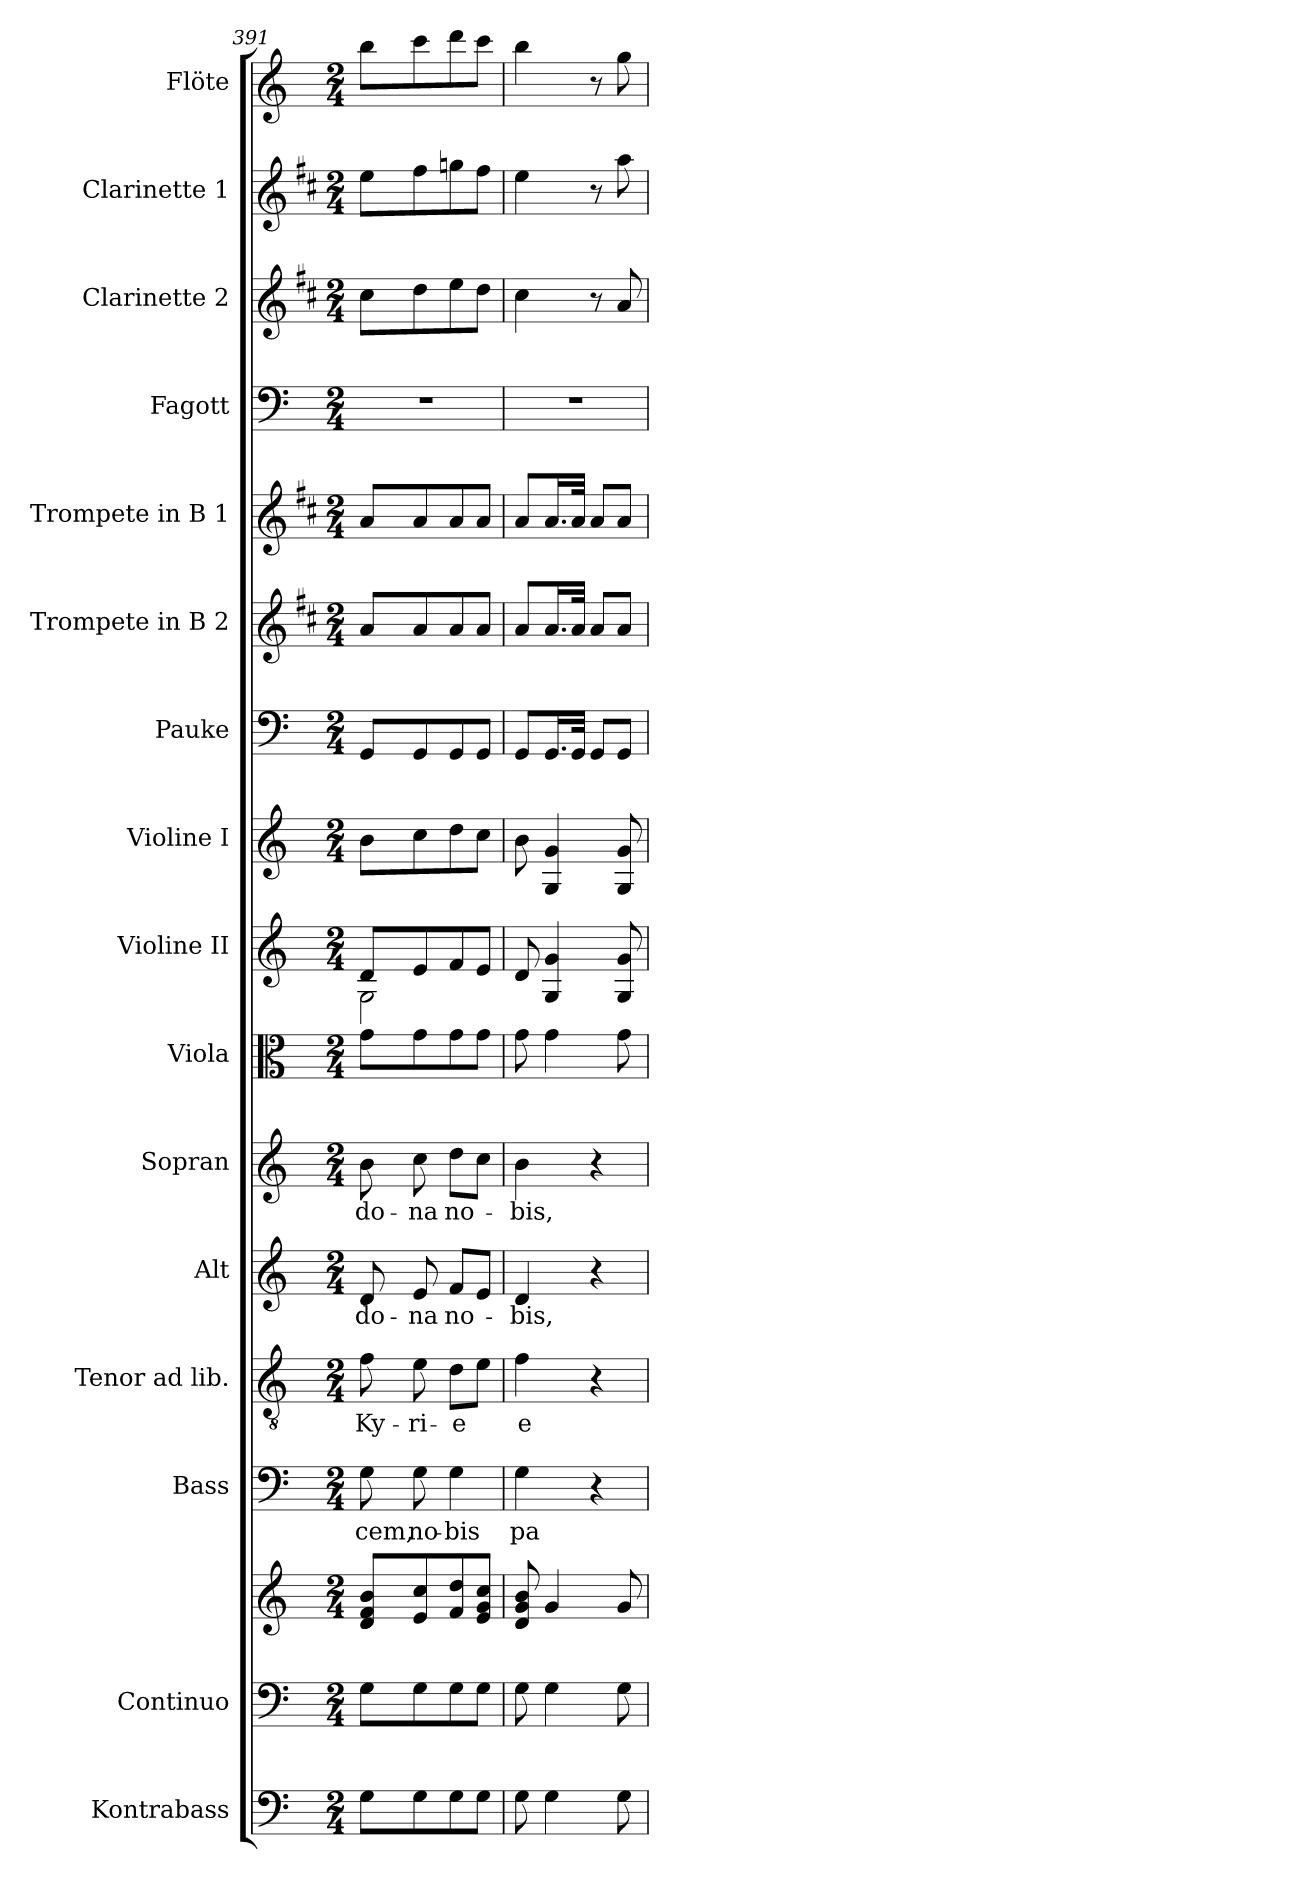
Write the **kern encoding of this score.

**kern	**kern	**kern	**kern	**text	**kern	**text	**kern	**text	**kern	**text	**kern	**kern	**kern	**kern	**kern	**kern	**kern	**kern	**kern	**kern
*part16	*part15	*part15	*part14	*part14	*part13	*part13	*part12	*part12	*part11	*part11	*part10	*part9	*part8	*part7	*part6	*part5	*part4	*part3	*part2	*part1
*staff17	*staff16	*staff15	*staff14	*staff14	*staff13	*staff13	*staff12	*staff12	*staff11	*staff11	*staff10	*staff9	*staff8	*staff7	*staff6	*staff5	*staff4	*staff3	*staff2	*staff1
*I"Kontrabass	*I"Continuo	*	*I"Bass	*	*I"Tenor ad lib.	*	*I"Alt	*	*I"Sopran	*	*I"Viola	*I"Violine II	*I"Violine I	*I"Pauke	*I"Trompete in B 2	*I"Trompete in B 1	*I"Fagott	*I"Clarinette 2	*I"Clarinette 1	*I"Flöte
*I'Kb.	*I'cont.	*	*I'B	*	*I'T	*	*I'A	*	*I'S	*	*I'Vla.	*I'Vl. II	*I'Vl. I	*I'Pk.	*	*	*I'Fg.	*I'Cl. 2	*I'Cl. 1	*I'Fl.
*clefF4	*clefF4	*clefG2	*clefF4	*	*clefGv2	*	*clefG2	*	*clefG2	*	*clefC3	*clefG2	*clefG2	*clefF4	*clefG2	*clefG2	*clefF4	*clefG2	*clefG2	*clefG2
*ITrd7c12	*	*	*	*	*	*	*	*	*	*	*	*	*	*	*ITrd1c2	*ITrd1c2	*	*ITrd1c2	*ITrd1c2	*
*k[]	*k[]	*k[]	*k[]	*	*k[]	*	*k[]	*	*k[]	*	*k[]	*k[]	*k[]	*k[]	*k[]	*k[]	*k[]	*k[]	*k[]	*k[]
*C:	*C:	*C:	*C:	*	*C:	*	*C:	*	*C:	*	*C:	*C:	*C:	*C:	*C:	*C:	*C:	*C:	*C:	*C:
*M2/4	*M2/4	*M2/4	*M2/4	*	*M2/4	*	*M2/4	*	*M2/4	*	*M2/4	*M2/4	*M2/4	*M2/4	*M2/4	*M2/4	*M2/4	*M2/4	*M2/4	*M2/4
=391	=391	=391	=391	=391	=391	=391	=391	=391	=391	=391	=391	=391	=391	=391	=391	=391	=391	=391	=391	=391
!	!	!	!	!LO:LY:b	!	!LO:LY:b	!	!LO:LY:b	!	!LO:LY:b	!	!	!	!	!	!	!	!	!	!
*	*	*	*	*	*	*	*	*	*	*	*	*^	*	*	*	*	*	*	*	*
8GG\L	8G\L	8d/ 8f/ 8b/L	8G\	-cem,	8f\	Ky-	8d/	do-	8b\	do-	8g\L	8d/L	2G\	8b\L	8GG/L	8g/L	8g/L	2r	8b\L	8dd\L	8bb\L
!	!	!	!	!LO:LY:b	!	!LO:LY:b	!	!LO:LY:b	!	!LO:LY:b	!	!	!	!	!	!	!	!	!	!	!
8GG\	8G\	8e/ 8cc/	8G\	no-	8e\	-ri-	8e/	-na	8cc\	-na	8g\	8e/	.	8cc\	8GG/	8g/	8g/	.	8cc\	8ee\	8ccc\
!	!	!	!	!LO:LY:b	!	!LO:LY:b	!	!LO:LY:b	!	!LO:LY:b	!	!	!	!	!	!	!	!	!	!	!
8GG\	8G\	8f/ 8dd/	4G\	-bis	8d\L	-e	8f/L	no-	8dd\L	no-	8g\	8f/	.	8dd\	8GG/	8g/	8g/	.	8dd\	8ffn\	8ddd\
8GG\J	8G\J	8e/ 8g/ 8cc/J	.	.	8e\J	.	8e/J	.	8cc\J	.	8g\J	8e/J	.	8cc\J	8GG/J	8g/J	8g/J	.	8cc\J	8ee\J	8ccc\J
*	*	*	*	*	*	*	*	*	*	*	*	*v	*v	*	*	*	*	*	*	*	*
!!LO:PB:g=z
=392	=392	=392	=392	=392	=392	=392	=392	=392	=392	=392	=392	=392	=392	=392	=392	=392	=392	=392	=392	=392
!	!	!	!	!LO:LY:b	!	!LO:LY:b	!	!LO:LY:b	!	!LO:LY:b	!	!	!	!	!	!	!	!	!	!
8GG\	8G\	8d/ 8g/ 8b/	4G\	pa-	4f\	e-	4d/	-bis,	4b\	-bis,	8g\	8d/	8b\	8GG/L	8g/L	8g/L	2r	4b\	4dd\	4bb\
4GG\	4G\	4g/	.	.	.	.	.	.	.	.	4g\	4G/ 4g/	4G/ 4g/	16.GG/L	16.g/L	16.g/L	.	.	.	.
.	.	.	.	.	.	.	.	.	.	.	.	.	.	32GG/JJk	32g/JJk	32g/JJk	.	.	.	.
.	.	.	4r	.	4r	.	4r	.	4r	.	.	.	.	8GG/L	8g/L	8g/L	.	8r	8r	8r
8GG\	8G\	8g/	.	.	.	.	.	.	.	.	8g\	8G/ 8g/	8G/ 8g/	8GG/J	8g/J	8g/J	.	8g/	8gg\	8gg\
=	=	=	=	=	=	=	=	=	=	=	=	=	=	=	=	=	=	=	=	=
*-	*-	*-	*-	*-	*-	*-	*-	*-	*-	*-	*-	*-	*-	*-	*-	*-	*-	*-	*-	*-
